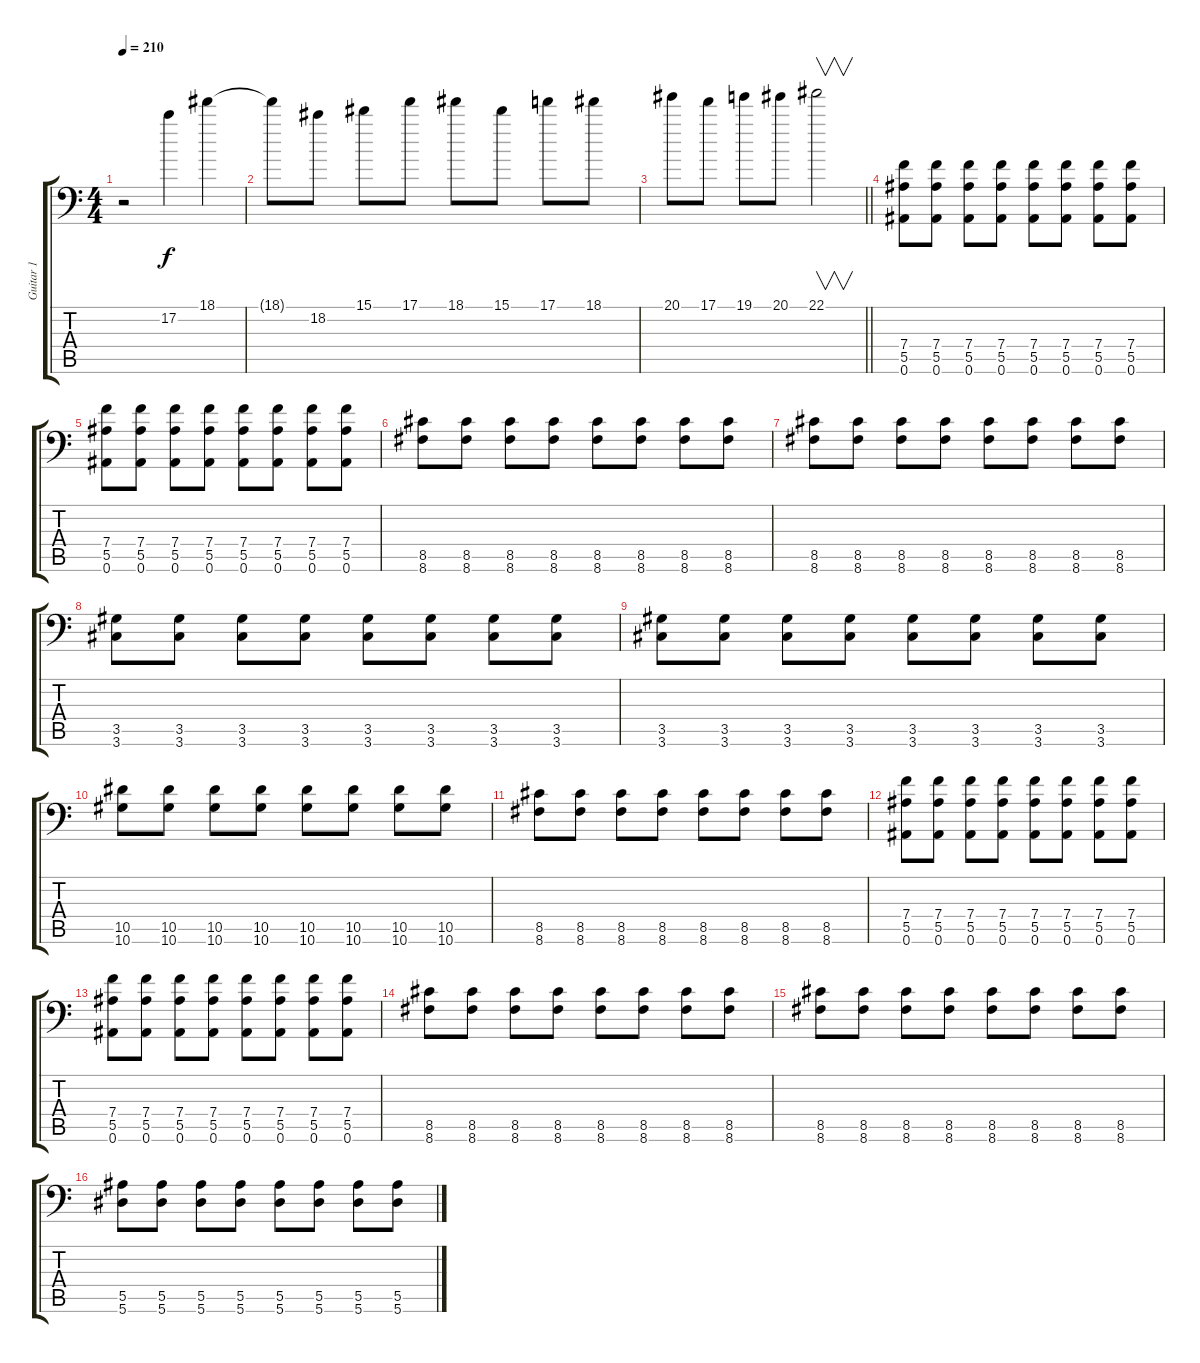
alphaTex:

\track ("Guitar 1" "Guitar 1") {instrument distortionguitar}
\staff {score tabs}
\tuning (C4 G3 Eb3 Bb2 F2 Bb1) {hide}
\ts (4 4)
\tempo 210
\clef f4
\ks c
r.2{dy f} 17.2{t}.4 18.1.4 |
18.1{t}.8 18.2.8 15.1.8 17.1.8 18.1.8 15.1.8 17.1.8 18.1.8 |
\barLineRight lightlight
20.1.8 17.1.8 19.1.8 20.1.8 22.1.2{v} |
(7.4 5.5 0.6).8 (7.4 5.5 0.6).8 (7.4 5.5 0.6).8 (7.4 5.5 0.6).8 (7.4 5.5 0.6).8 (7.4 5.5 0.6).8 (7.4 5.5 0.6).8 (7.4 5.5 0.6).8 |
(7.4 5.5 0.6).8 (7.4 5.5 0.6).8 (7.4 5.5 0.6).8 (7.4 5.5 0.6).8 (7.4 5.5 0.6).8 (7.4 5.5 0.6).8 (7.4 5.5 0.6).8 (7.4 5.5 0.6).8 |
(8.5 8.6).8 (8.5 8.6).8 (8.5 8.6).8 (8.5 8.6).8 (8.5 8.6).8 (8.5 8.6).8 (8.5 8.6).8 (8.5 8.6).8 |
(8.5 8.6).8 (8.5 8.6).8 (8.5 8.6).8 (8.5 8.6).8 (8.5 8.6).8 (8.5 8.6).8 (8.5 8.6).8 (8.5 8.6).8 |
(3.5 3.6).8 (3.5 3.6).8 (3.5 3.6).8 (3.5 3.6).8 (3.5 3.6).8 (3.5 3.6).8 (3.5 3.6).8 (3.5 3.6).8 |
(3.5 3.6).8 (3.5 3.6).8 (3.5 3.6).8 (3.5 3.6).8 (3.5 3.6).8 (3.5 3.6).8 (3.5 3.6).8 (3.5 3.6).8 |
(10.5 10.6).8 (10.5 10.6).8 (10.5 10.6).8 (10.5 10.6).8 (10.5 10.6).8 (10.5 10.6).8 (10.5 10.6).8 (10.5 10.6).8 |
(8.5 8.6).8 (8.5 8.6).8 (8.5 8.6).8 (8.5 8.6).8 (8.5 8.6).8 (8.5 8.6).8 (8.5 8.6).8 (8.5 8.6).8 |
(7.4 5.5 0.6).8 (7.4 5.5 0.6).8 (7.4 5.5 0.6).8 (7.4 5.5 0.6).8 (7.4 5.5 0.6).8 (7.4 5.5 0.6).8 (7.4 5.5 0.6).8 (7.4 5.5 0.6).8 |
(7.4 5.5 0.6).8 (7.4 5.5 0.6).8 (7.4 5.5 0.6).8 (7.4 5.5 0.6).8 (7.4 5.5 0.6).8 (7.4 5.5 0.6).8 (7.4 5.5 0.6).8 (7.4 5.5 0.6).8 |
(8.5 8.6).8 (8.5 8.6).8 (8.5 8.6).8 (8.5 8.6).8 (8.5 8.6).8 (8.5 8.6).8 (8.5 8.6).8 (8.5 8.6).8 |
(8.5 8.6).8 (8.5 8.6).8 (8.5 8.6).8 (8.5 8.6).8 (8.5 8.6).8 (8.5 8.6).8 (8.5 8.6).8 (8.5 8.6).8 |
(5.5 5.6).8 (5.5 5.6).8 (5.5 5.6).8 (5.5 5.6).8 (5.5 5.6).8 (5.5 5.6).8 (5.5 5.6).8 (5.5 5.6).8
